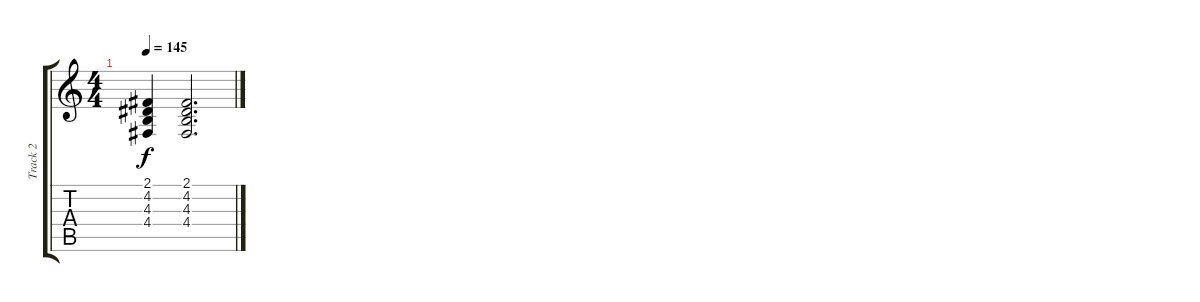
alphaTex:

\track ("Track 2" "Track 2") {instrument electricgrandpiano}
\staff {score tabs}
\tuning (E4 B3 G3 D3 A2 E2) {hide}
\ts (4 4)
\tempo 145
\clef g2
\ks c
(2.1 4.2 4.3 4.4).4{dy f} (2.1 4.2 4.3 4.4).2{d}
